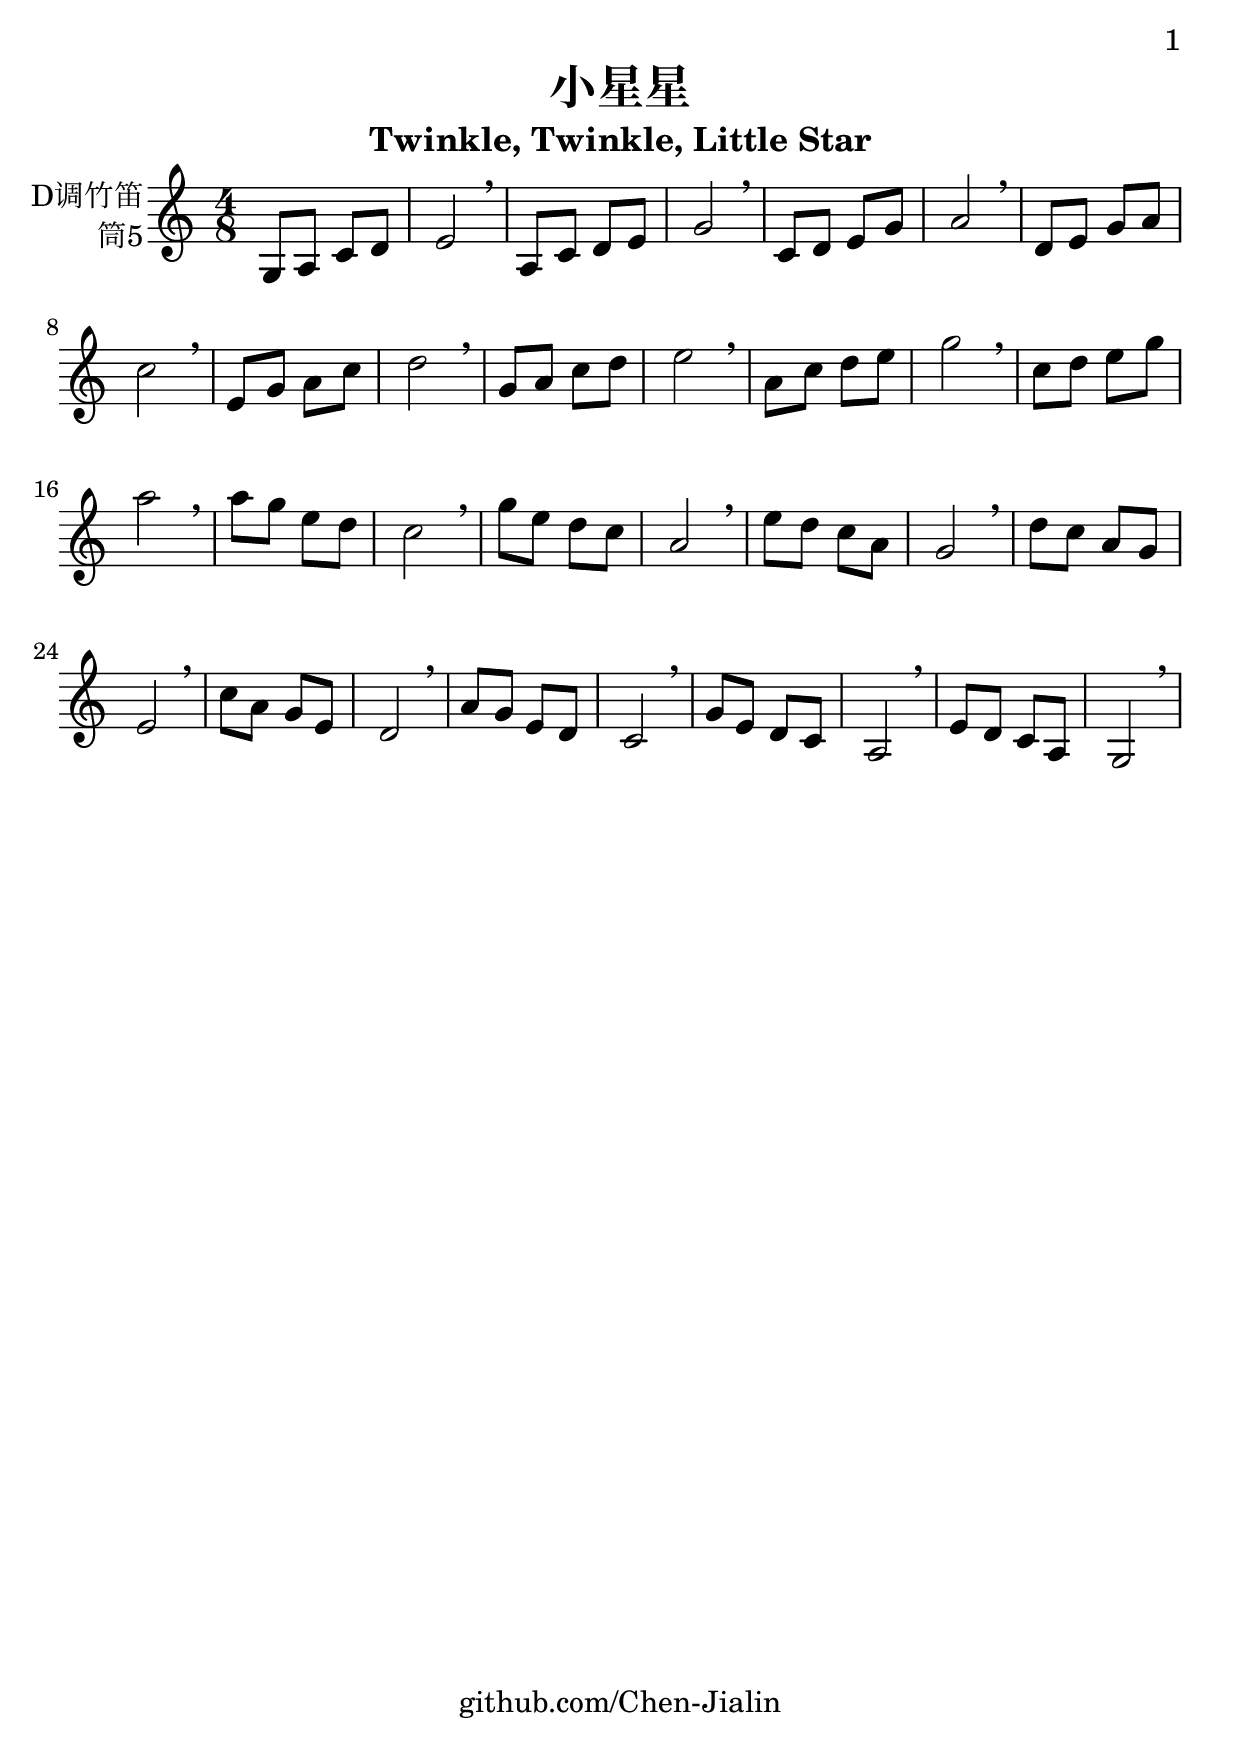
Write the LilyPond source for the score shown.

\version "2.24.3"
\language english

\header {
  title = "小星星"
  subtitle = "Twinkle, Twinkle, Little Star"
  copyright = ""
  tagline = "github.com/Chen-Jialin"
}

\paper{
  #(set-paper-size "a4")
  print-page-number = ##t
  page-number-type = #'arabic
  print-first-page-number = ##t
  first-page-number = 1
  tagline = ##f
}

#(set-global-staff-size 26)

melody = \fixed c' {
  \clef treble
  \key c \major
  \time 4/8

  g,8 a, c d | e2 \breathe | a,8 c d e | g2 \breathe | c8 d e g | a2 \breathe |
  d8 e g a | c'2 \breathe | e8 g a c' | d'2 \breathe | g8 a c' d' | e'2 \breathe |
  a8 c' d' e' | g'2 \breathe | c'8 d' e' g' | a'2 \breathe | a'8 g' e' d' | c'2 \breathe |
  g'8 e' d' c' | a2 \breathe | e'8 d' c' a | g2 \breathe | d'8 c' a g | e2 \breathe |
  c'8 a g e | d2 \breathe | a8 g e d | c2 \breathe | g8 e d c | a,2 \breathe | e8 d c a, | g,2 \breathe |
}

\score {
  \new Staff \with {
    instrumentName = \markup{\right-column{
        D调竹笛
        筒5
      }
    }
    midiInstrument = "shakuhachi"
  } \melody
  \layout { }
  \midi { }
}